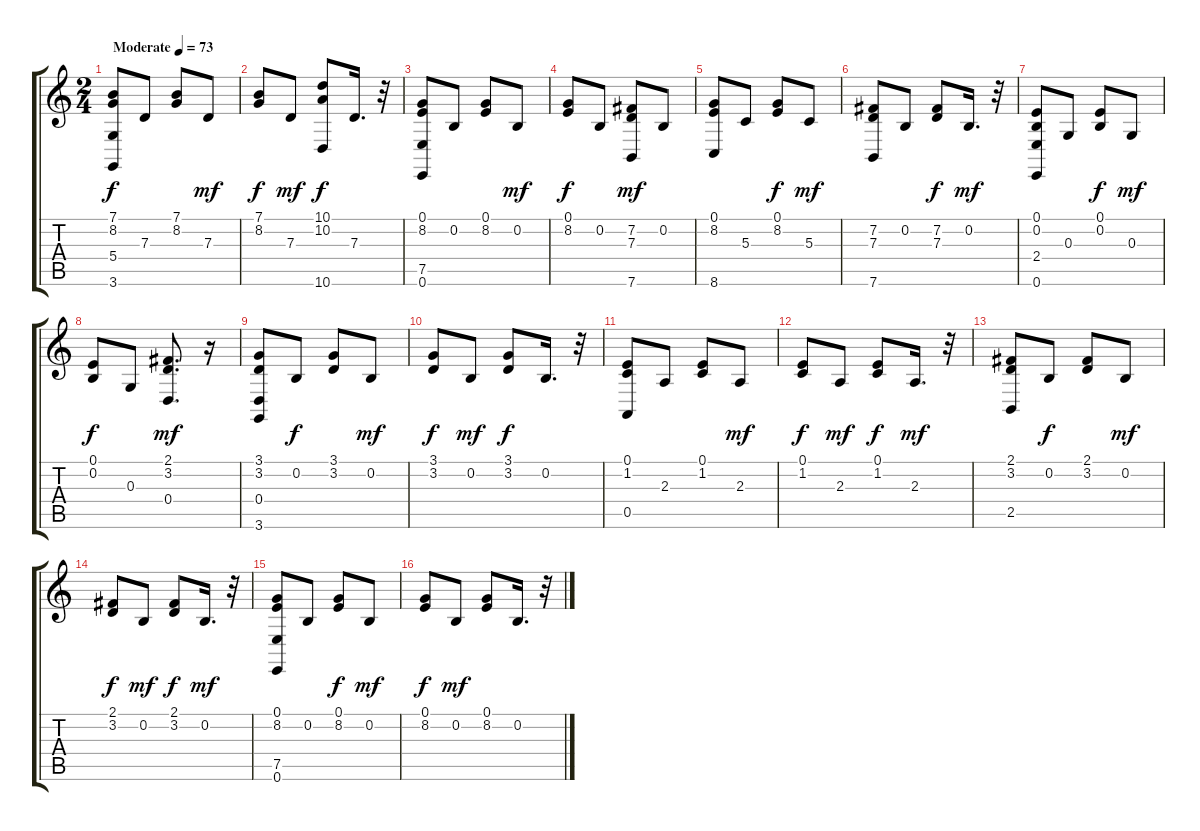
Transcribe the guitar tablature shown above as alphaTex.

\track "" {instrument stringensemble1}
\staff {score tabs}
\tuning (E4 B3 G3 D3 A2 E2) {hide}
\ts (2 4)
\tempo (73 "Moderate")
\clef g2
\ks c
(7.1 8.2 5.4 3.6).8{dy f instrument stringensemble1} 7.3.8 (7.1 8.2).8 7.3.8{dy mf} |
(7.1 8.2).8{dy f} 7.3.8{dy mf} (10.1 10.2 10.6).8{dy f} 7.3.16{d} r.32 |
(0.1 8.2 7.5 0.6).8 0.2.8 (0.1 8.2).8 0.2.8{dy mf} |
(0.1 8.2).8{dy f} 0.2.8 (7.2 7.3 7.6).8{dy mf} 0.2.8 |
(0.1 8.2 8.6).8 5.3.8 (0.1 8.2).8{dy f} 5.3.8{dy mf} |
(7.2 7.3 7.6).8 0.2.8 (7.2 7.3).8{dy f} 0.2.16{d dy mf} r.32 |
(0.1 0.2 2.4 0.6).8 0.3.8 (0.1 0.2).8{dy f} 0.3.8{dy mf} |
(0.1 0.2).8{dy f} 0.3.8 (2.1 3.2 0.4).8{d dy mf} r.16 |
(3.1 3.2 0.4 3.6).8 0.2.8{dy f} (3.1 3.2).8 0.2.8{dy mf} |
(3.1 3.2).8{dy f} 0.2.8{dy mf} (3.1 3.2).8{dy f} 0.2.16{d} r.32 |
(0.1 1.2 0.5).8 2.3.8 (0.1 1.2).8 2.3.8{dy mf} |
(0.1 1.2).8{dy f} 2.3.8{dy mf} (0.1 1.2).8{dy f} 2.3.16{d dy mf} r.32 |
(2.1 3.2 2.5).8 0.2.8{dy f} (2.1 3.2).8 0.2.8{dy mf} |
(2.1 3.2).8{dy f} 0.2.8{dy mf} (2.1 3.2).8{dy f} 0.2.16{d dy mf} r.32 |
(0.1 8.2 7.5 0.6).8 0.2.8 (0.1 8.2).8{dy f} 0.2.8{dy mf} |
(0.1 8.2).8{dy f} 0.2.8{dy mf} (0.1 8.2).8 0.2.16{d} r.32
